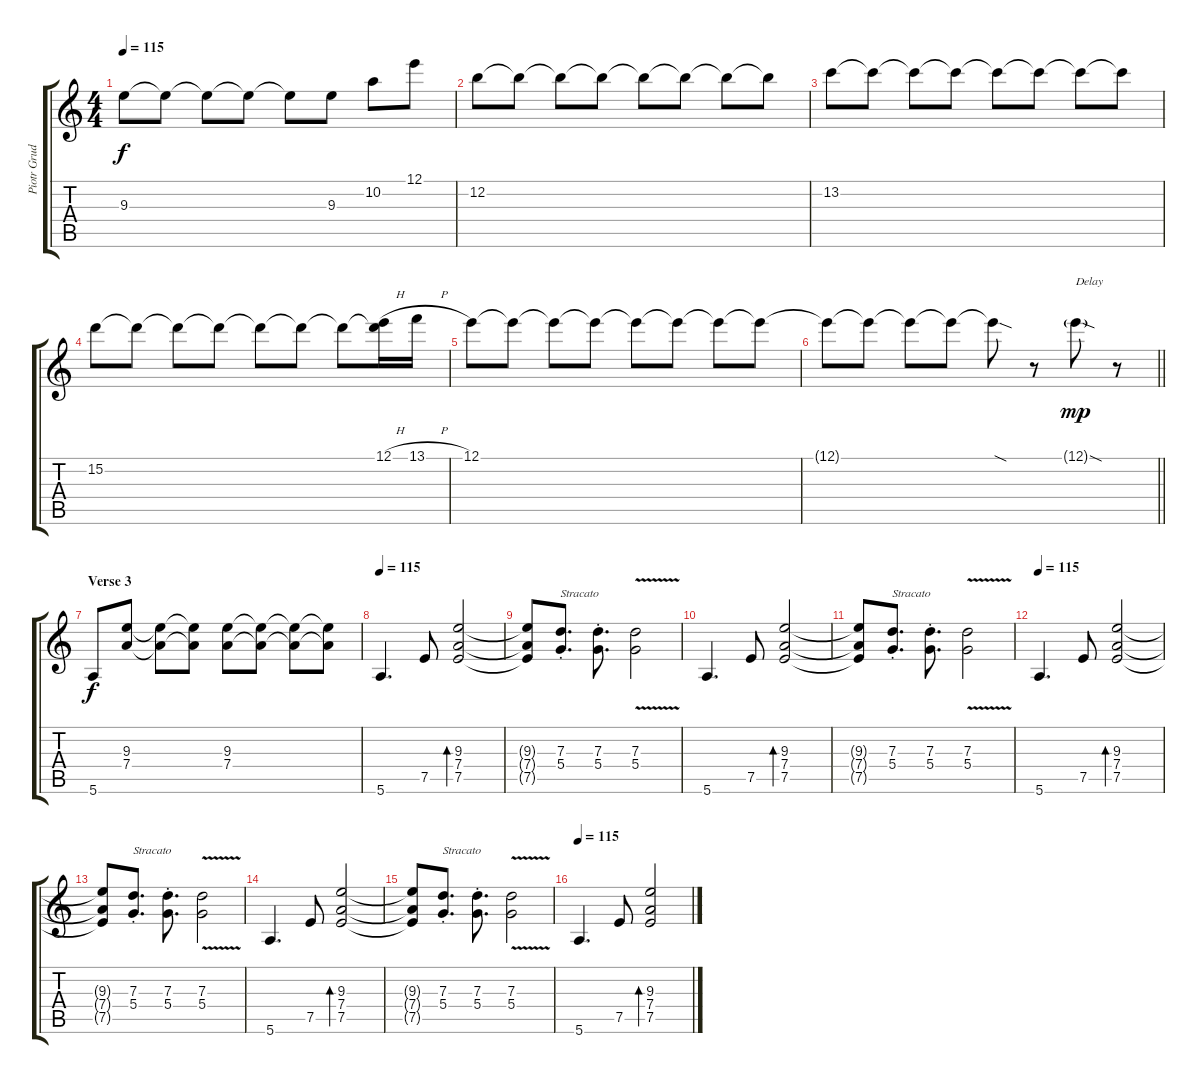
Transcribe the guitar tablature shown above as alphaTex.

\track ("Piotr Grudzinski" "Piotr Grud") {instrument distortionguitar}
\staff {score tabs}
\tuning (E4 B3 G3 D3 A2 E2) {hide}
\ts (4 4)
\tempo 115
\clef g2
\ks c
9.3.8{dy f} 9.3{t}.8 9.3{t}.8 9.3{t}.8 9.3{t}.8 9.3.8 10.2.8 12.1.8 |
12.2.8 12.2{t}.8 12.2{t}.8 12.2{t}.8 12.2{t}.8 12.2{t}.8 12.2{t}.8 12.2{t}.8 |
13.2.8 13.2{t}.8 13.2{t}.8 13.2{t}.8 13.2{t}.8 13.2{t}.8 13.2{t}.8 13.2{t}.8 |
15.2.8 15.2{t}.8 15.2{t}.8 15.2{t}.8 15.2{t}.8 15.2{t}.8 15.2{t}.8 (12.1{h} 15.2{t}).16 13.1{h}.16 |
12.1.8 12.1{t}.8 12.1{t}.8 12.1{t}.8 12.1{t}.8 12.1{t}.8 12.1{t}.8 12.1{t}.8 |
\barLineRight lightlight
12.1{t}.8 12.1{t}.8 12.1{t}.8 12.1{t}.8 12.1{sod t}.8 r.8 12.1{sod g}.8{txt "Delay" dy mp volume 5} r.8 |
\section ("" "Verse 3")
5.6.8{dy f volume 13 instrument electricguitarjazz} (9.3 7.4).8 (9.3{t} 7.4{t}).8 (9.3{t} 7.4{t}).8 (9.3 7.4).8 (9.3{t} 7.4{t}).8 (9.3{t} 7.4{t}).8 (9.3{t} 7.4{t}).8 |
\tempo 115
5.6.4{d} 7.5.8 (9.3 7.4 7.5).2{bd 240} |
(9.3{t} 7.4{t} 7.5{t}).8 (7.3{st} 5.4{st}).8{d txt "Stracato"} (7.3{st} 5.4{st}).8{d} (7.3{v} 5.4{v}).2 |
5.6.4{d} 7.5.8 (9.3 7.4 7.5).2{bd 240} |
(9.3{t} 7.4{t} 7.5{t}).8 (7.3{st} 5.4{st}).8{d txt "Stracato"} (7.3{st} 5.4{st}).8{d} (7.3{v} 5.4{v}).2 |
\tempo 115
5.6.4{d} 7.5.8 (9.3 7.4 7.5).2{bd 240} |
(9.3{t} 7.4{t} 7.5{t}).8 (7.3{st} 5.4{st}).8{d txt "Stracato"} (7.3{st} 5.4{st}).8{d} (7.3{v} 5.4{v}).2 |
5.6.4{d} 7.5.8 (9.3 7.4 7.5).2{bd 240} |
(9.3{t} 7.4{t} 7.5{t}).8 (7.3{st} 5.4{st}).8{d txt "Stracato"} (7.3{st} 5.4{st}).8{d} (7.3{v} 5.4{v}).2 |
\tempo 115
5.6.4{d} 7.5.8 (9.3 7.4 7.5).2{bd 240}
